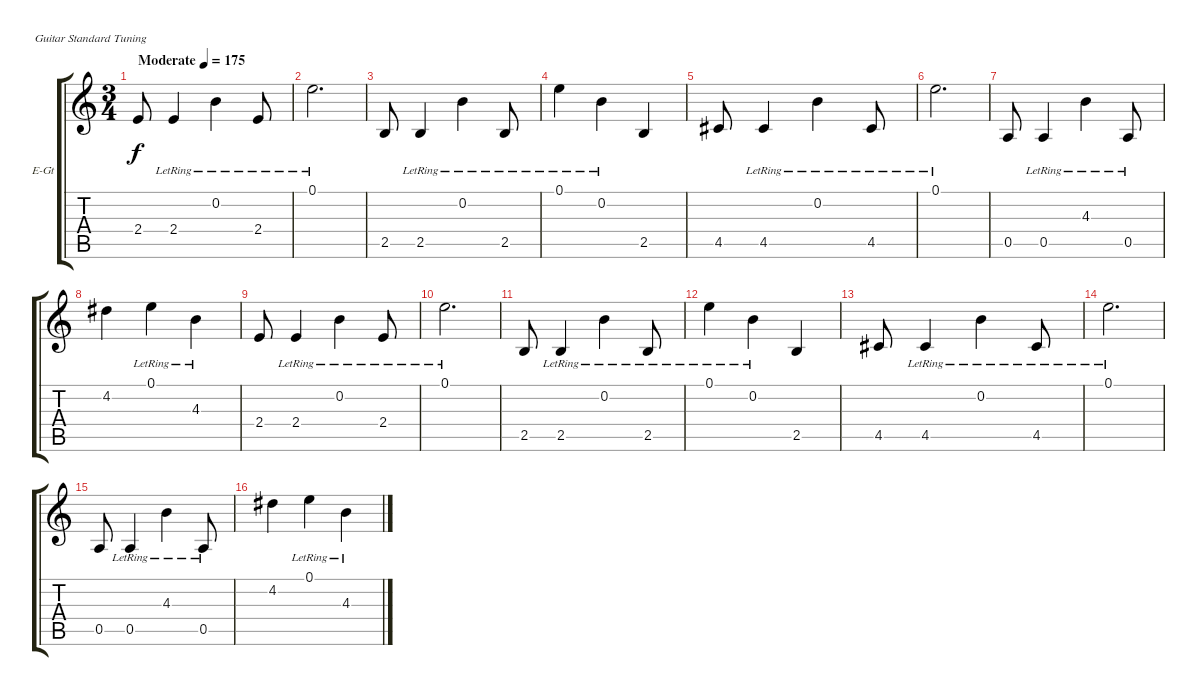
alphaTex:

\bracketExtendMode groupsimilarinstruments
\firstSystemTrackNameOrientation horizontal
\otherSystemsTrackNameOrientation horizontal
\track ("Lead Guitar" "E-Gt") {instrument overdrivenguitar}
\staff {score tabs}
\tuning (E4 B3 G3 D3 A2 E2)
\ts (3 4)
\beaming (8 2 2 2)
\tempo (175 "Moderate")
\clef g2
\ks c
2.4.8{dy f instrument overdrivenguitar} 2.4{lr}.4 0.2{lr}.4 2.4{lr}.8 |
0.1{lr}.2{d} |
2.5.8 2.5{lr}.4 0.2{lr}.4 2.5{lr}.8 |
0.1{lr}.4 0.2{lr}.4 2.5.4 |
4.5.8 4.5{lr}.4 0.2{lr}.4 4.5{lr}.8 |
0.1{lr}.2{d} |
0.5.8 0.5{lr}.4 4.3{lr}.4 0.5{lr}.8 |
4.2.4 0.1{lr}.4 4.3{lr}.4 |
2.4.8 2.4{lr}.4 0.2{lr}.4 2.4{lr}.8 |
0.1{lr}.2{d} |
2.5.8 2.5{lr}.4 0.2{lr}.4 2.5{lr}.8 |
0.1{lr}.4 0.2{lr}.4 2.5.4 |
4.5.8 4.5{lr}.4 0.2{lr}.4 4.5{lr}.8 |
0.1{lr}.2{d} |
0.5.8 0.5{lr}.4 4.3{lr}.4 0.5{lr}.8 |
4.2.4 0.1{lr}.4 4.3{lr}.4
